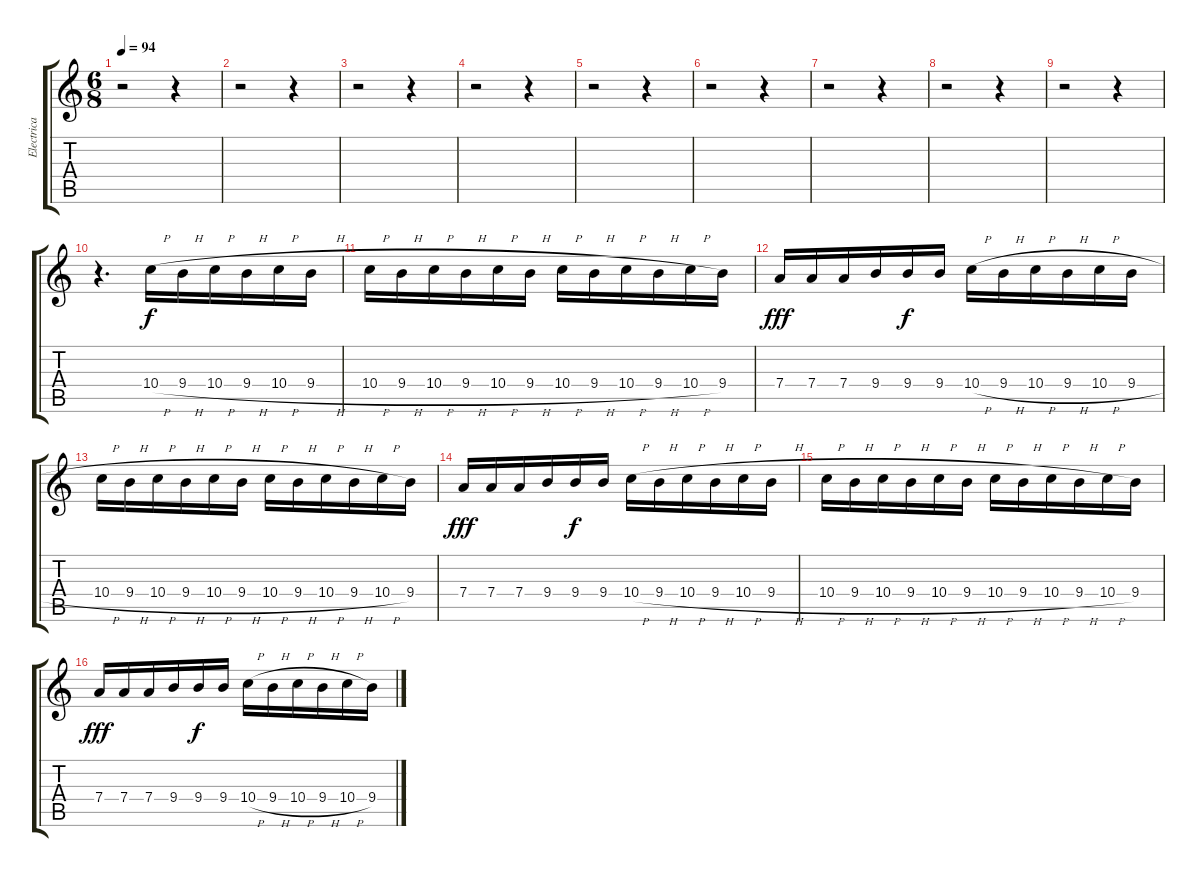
\track ("Electrica 2" "Electrica ") {instrument overdrivenguitar}
\staff {score tabs}
\tuning (E4 B3 G3 D3 A2 E2) {hide}
\ts (6 8)
\tempo 94
\clef g2
\ks c
r.2{dy f} r.4 |
r.2 r.4 |
r.2 r.4 |
r.2 r.4 |
r.2 r.4 |
r.2 r.4 |
r.2 r.4 |
r.2 r.4 |
r.2 r.4 |
r.4{d} 10.4{h}.16 9.4{h}.16 10.4{h}.16 9.4{h}.16 10.4{h}.16 9.4{h}.16 |
10.4{h}.16 9.4{h}.16 10.4{h}.16 9.4{h}.16 10.4{h}.16 9.4{h}.16 10.4{h}.16 9.4{h}.16 10.4{h}.16 9.4{h}.16 10.4{h}.16 9.4.16 |
7.4.16{dy fff} 7.4.16 7.4.16 9.4.16 9.4.16{dy f} 9.4.16 10.4{h}.16 9.4{h}.16 10.4{h}.16 9.4{h}.16 10.4{h}.16 9.4{h}.16 |
10.4{h}.16 9.4{h}.16 10.4{h}.16 9.4{h}.16 10.4{h}.16 9.4{h}.16 10.4{h}.16 9.4{h}.16 10.4{h}.16 9.4{h}.16 10.4{h}.16 9.4.16 |
7.4.16{dy fff} 7.4.16 7.4.16 9.4.16 9.4.16{dy f} 9.4.16 10.4{h}.16 9.4{h}.16 10.4{h}.16 9.4{h}.16 10.4{h}.16 9.4{h}.16 |
10.4{h}.16 9.4{h}.16 10.4{h}.16 9.4{h}.16 10.4{h}.16 9.4{h}.16 10.4{h}.16 9.4{h}.16 10.4{h}.16 9.4{h}.16 10.4{h}.16 9.4.16 |
7.4.16{dy fff} 7.4.16 7.4.16 9.4.16 9.4.16{dy f} 9.4.16 10.4{h}.16 9.4{h}.16 10.4{h}.16 9.4{h}.16 10.4{h}.16 9.4{h}.16
